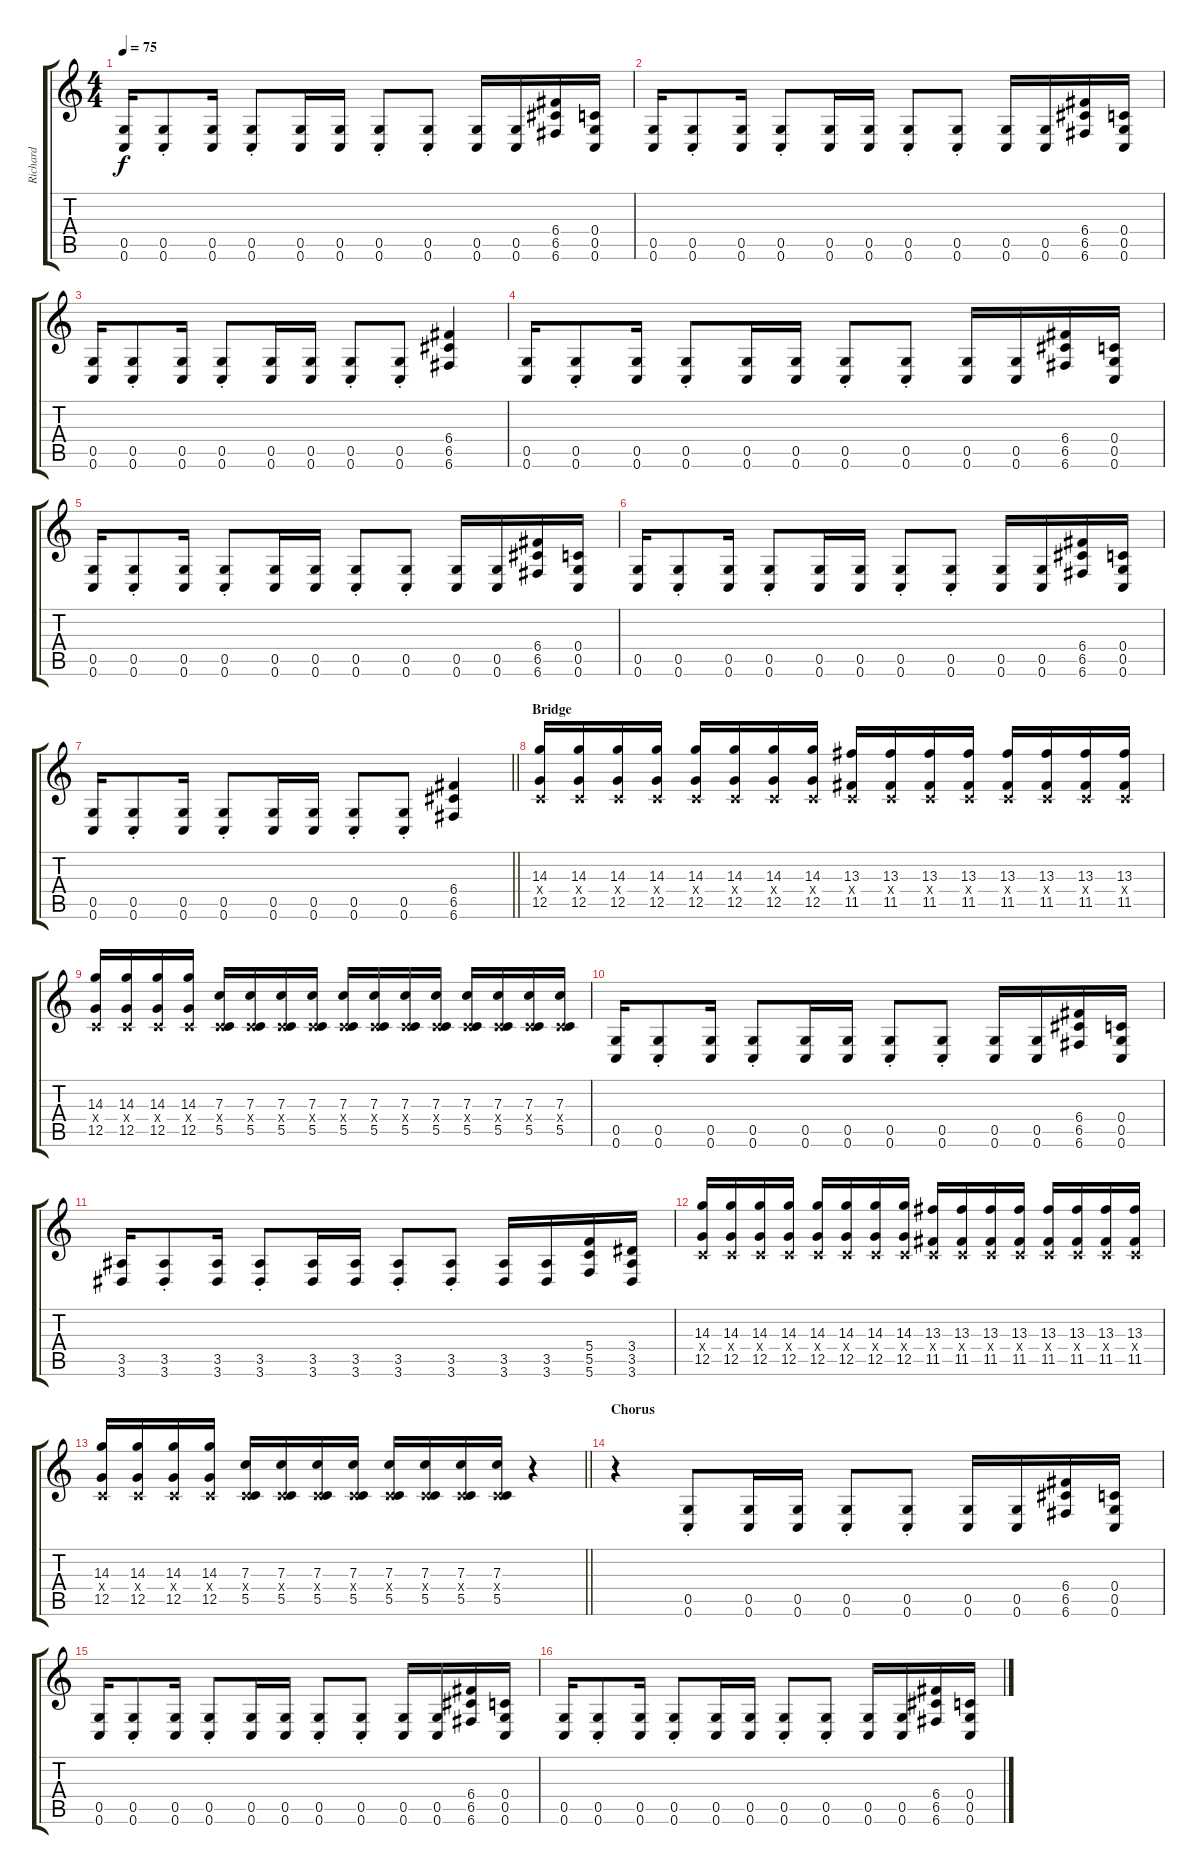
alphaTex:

\track ("Richard" "Richard") {instrument distortionguitar}
\staff {score tabs}
\tuning (D4 A3 F3 C3 G2 C2) {hide}
\ts (4 4)
\tempo 75
\clef g2
\ks c
(0.5 0.6).16{dy f} (0.5{st} 0.6{st}).8 (0.5 0.6).16 (0.5{st} 0.6{st}).8 (0.5 0.6).16 (0.5 0.6).16 (0.5{st} 0.6{st}).8 (0.5{st} 0.6{st}).8 (0.5 0.6).16 (0.5 0.6).16 (6.4 6.5 6.6).16 (0.4 0.5 0.6).16 |
(0.5 0.6).16 (0.5{st} 0.6{st}).8 (0.5 0.6).16 (0.5{st} 0.6{st}).8 (0.5 0.6).16 (0.5 0.6).16 (0.5{st} 0.6{st}).8 (0.5{st} 0.6{st}).8 (0.5 0.6).16 (0.5 0.6).16 (6.4 6.5 6.6).16 (0.4 0.5 0.6).16 |
(0.5 0.6).16 (0.5{st} 0.6{st}).8 (0.5 0.6).16 (0.5{st} 0.6{st}).8 (0.5 0.6).16 (0.5 0.6).16 (0.5{st} 0.6{st}).8 (0.5{st} 0.6{st}).8 (6.4 6.5 6.6).4 |
(0.5 0.6).16 (0.5{st} 0.6{st}).8 (0.5 0.6).16 (0.5{st} 0.6{st}).8 (0.5 0.6).16 (0.5 0.6).16 (0.5{st} 0.6{st}).8 (0.5{st} 0.6{st}).8 (0.5 0.6).16 (0.5 0.6).16 (6.4 6.5 6.6).16 (0.4 0.5 0.6).16 |
(0.5 0.6).16 (0.5{st} 0.6{st}).8 (0.5 0.6).16 (0.5{st} 0.6{st}).8 (0.5 0.6).16 (0.5 0.6).16 (0.5{st} 0.6{st}).8 (0.5{st} 0.6{st}).8 (0.5 0.6).16 (0.5 0.6).16 (6.4 6.5 6.6).16 (0.4 0.5 0.6).16 |
(0.5 0.6).16 (0.5{st} 0.6{st}).8 (0.5 0.6).16 (0.5{st} 0.6{st}).8 (0.5 0.6).16 (0.5 0.6).16 (0.5{st} 0.6{st}).8 (0.5{st} 0.6{st}).8 (0.5 0.6).16 (0.5 0.6).16 (6.4 6.5 6.6).16 (0.4 0.5 0.6).16 |
\barLineRight lightlight
(0.5 0.6).16 (0.5{st} 0.6{st}).8 (0.5 0.6).16 (0.5{st} 0.6{st}).8 (0.5 0.6).16 (0.5 0.6).16 (0.5{st} 0.6{st}).8 (0.5{st} 0.6{st}).8 (6.4 6.5 6.6).4 |
\section ("" "Bridge")
(14.3 0.4{x} 12.5).16 (14.3 0.4{x} 12.5).16 (14.3 0.4{x} 12.5).16 (14.3 0.4{x} 12.5).16 (14.3 0.4{x} 12.5).16 (14.3 0.4{x} 12.5).16 (14.3 0.4{x} 12.5).16 (14.3 0.4{x} 12.5).16 (13.3 0.4{x} 11.5).16 (13.3 0.4{x} 11.5).16 (13.3 0.4{x} 11.5).16 (13.3 0.4{x} 11.5).16 (13.3 0.4{x} 11.5).16 (13.3 0.4{x} 11.5).16 (13.3 0.4{x} 11.5).16 (13.3 0.4{x} 11.5).16 |
(14.3 0.4{x} 12.5).16 (14.3 0.4{x} 12.5).16 (14.3 0.4{x} 12.5).16 (14.3 0.4{x} 12.5).16 (7.3 0.4{x} 5.5).16 (7.3 0.4{x} 5.5).16 (7.3 0.4{x} 5.5).16 (7.3 0.4{x} 5.5).16 (7.3 0.4{x} 5.5).16 (7.3 0.4{x} 5.5).16 (7.3 0.4{x} 5.5).16 (7.3 0.4{x} 5.5).16 (7.3 0.4{x} 5.5).16 (7.3 0.4{x} 5.5).16 (7.3 0.4{x} 5.5).16 (7.3 0.4{x} 5.5).16 |
(0.5 0.6).16 (0.5{st} 0.6{st}).8 (0.5 0.6).16 (0.5{st} 0.6{st}).8 (0.5 0.6).16 (0.5 0.6).16 (0.5{st} 0.6{st}).8 (0.5{st} 0.6{st}).8 (0.5 0.6).16 (0.5 0.6).16 (6.4 6.5 6.6).16 (0.4 0.5 0.6).16 |
(3.5 3.6).16 (3.5{st} 3.6{st}).8 (3.5 3.6).16 (3.5{st} 3.6{st}).8 (3.5 3.6).16 (3.5 3.6).16 (3.5{st} 3.6{st}).8 (3.5{st} 3.6{st}).8 (3.5 3.6).16 (3.5 3.6).16 (5.4 5.5 5.6).16 (3.4 3.5 3.6).16 |
(14.3 0.4{x} 12.5).16 (14.3 0.4{x} 12.5).16 (14.3 0.4{x} 12.5).16 (14.3 0.4{x} 12.5).16 (14.3 0.4{x} 12.5).16 (14.3 0.4{x} 12.5).16 (14.3 0.4{x} 12.5).16 (14.3 0.4{x} 12.5).16 (13.3 0.4{x} 11.5).16 (13.3 0.4{x} 11.5).16 (13.3 0.4{x} 11.5).16 (13.3 0.4{x} 11.5).16 (13.3 0.4{x} 11.5).16 (13.3 0.4{x} 11.5).16 (13.3 0.4{x} 11.5).16 (13.3 0.4{x} 11.5).16 |
\barLineRight lightlight
(14.3 0.4{x} 12.5).16 (14.3 0.4{x} 12.5).16 (14.3 0.4{x} 12.5).16 (14.3 0.4{x} 12.5).16 (7.3 0.4{x} 5.5).16 (7.3 0.4{x} 5.5).16 (7.3 0.4{x} 5.5).16 (7.3 0.4{x} 5.5).16 (7.3 0.4{x} 5.5).16 (7.3 0.4{x} 5.5).16 (7.3 0.4{x} 5.5).16 (7.3 0.4{x} 5.5).16 r.4 |
\section ("" "Chorus")
r.4 (0.5{st} 0.6{st}).8 (0.5 0.6).16 (0.5 0.6).16 (0.5{st} 0.6{st}).8 (0.5{st} 0.6{st}).8 (0.5 0.6).16 (0.5 0.6).16 (6.4 6.5 6.6).16 (0.4 0.5 0.6).16 |
(0.5 0.6).16 (0.5{st} 0.6{st}).8 (0.5 0.6).16 (0.5{st} 0.6{st}).8 (0.5 0.6).16 (0.5 0.6).16 (0.5{st} 0.6{st}).8 (0.5{st} 0.6{st}).8 (0.5 0.6).16 (0.5 0.6).16 (6.4 6.5 6.6).16 (0.4 0.5 0.6).16 |
(0.5 0.6).16 (0.5{st} 0.6{st}).8 (0.5 0.6).16 (0.5{st} 0.6{st}).8 (0.5 0.6).16 (0.5 0.6).16 (0.5{st} 0.6{st}).8 (0.5{st} 0.6{st}).8 (0.5 0.6).16 (0.5 0.6).16 (6.4 6.5 6.6).16 (0.4 0.5 0.6).16
